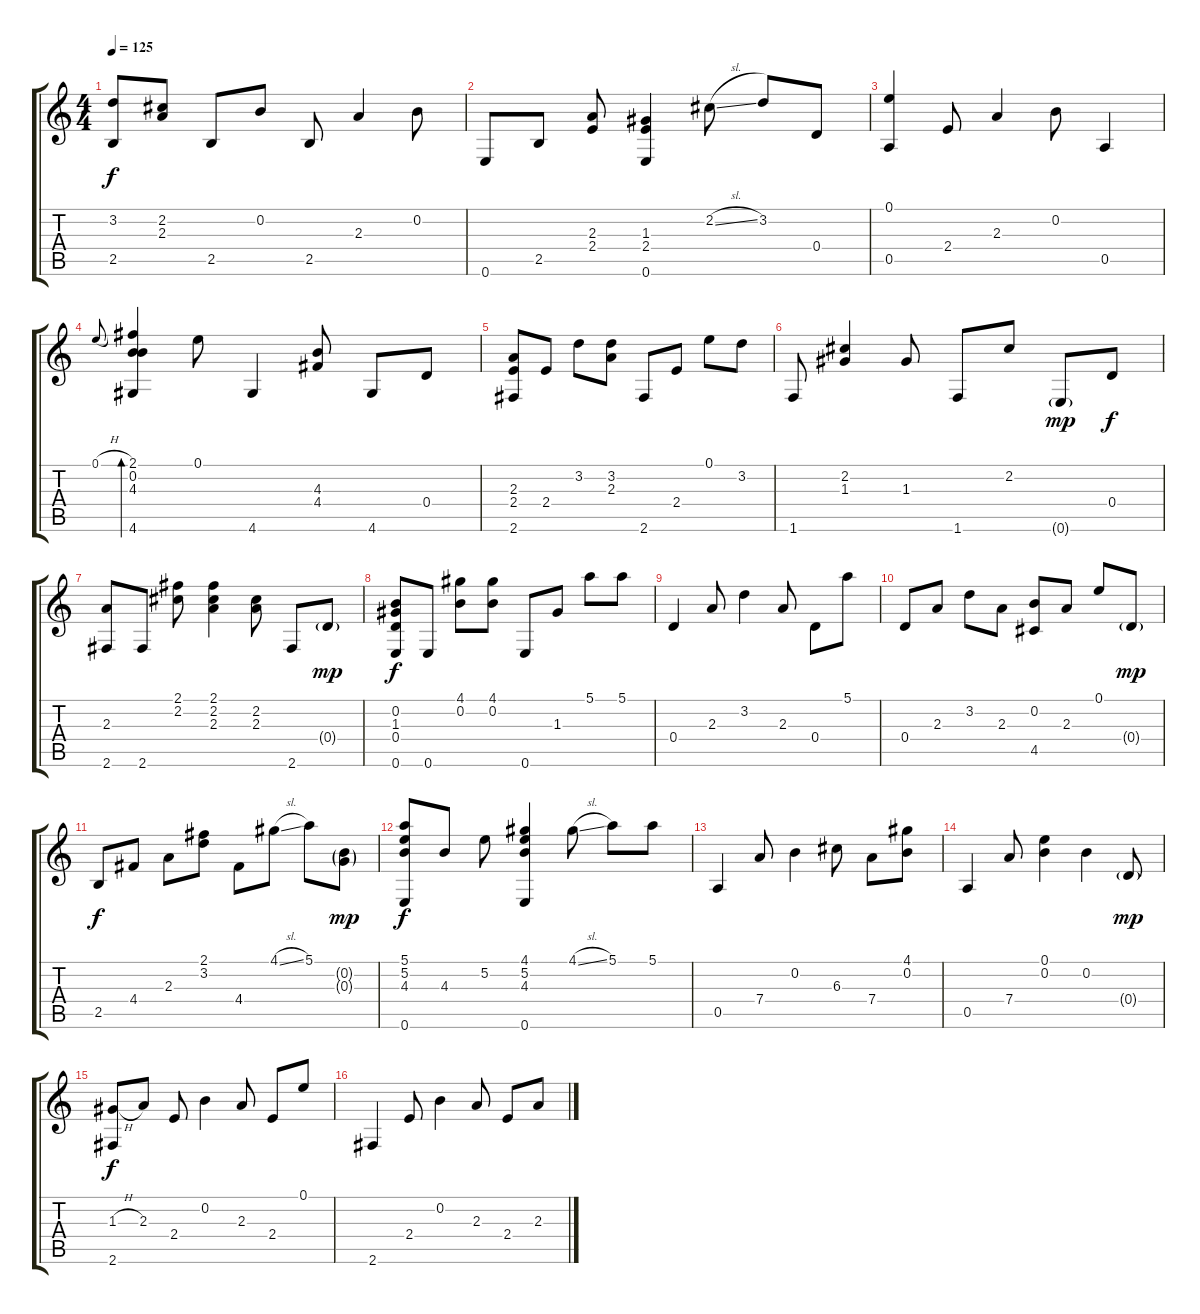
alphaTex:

\track "" {instrument acousticguitarsteel}
\staff {score tabs}
\tuning (E4 B3 G3 D3 A2 E2) {hide}
\ts (4 4)
\tempo 125
\clef g2
\ks c
(3.2 2.5).8{dy f} (2.2 2.3).8 2.5.8 0.2.8 2.5.8 2.3.4 0.2.8 |
0.6.8 2.5.8 (2.3 2.4).8 (1.3 2.4 0.6).4 2.2{sl}.8 3.2.8 0.4.8 |
(0.1 0.5).4 2.4.8 2.3.4 0.2.8 0.5.4 |
0.1{h}.8{gr onbeat} (2.1 0.2 4.3 4.6).4{bd 240} 0.1.8 4.6.4 (4.3 4.4).8 4.6.8 0.4.8 |
(2.3 2.4 2.6).8 2.4.8 3.2.8 (3.2 2.3).8 2.6.8 2.4.8 0.1.8 3.2.8 |
1.6.8 (2.2 1.3).4 1.3.8 1.6.8 2.2.8 0.6{g}.8{dy mp} 0.4.8{dy f} |
(2.3 2.6).8 2.6.8 (2.1 2.2).8 (2.1 2.2 2.3).4 (2.2 2.3).8 2.6.8 0.4{g}.8{dy mp} |
(0.2 1.3 0.4 0.6).8{dy f} 0.6.8 (4.1 0.2).8 (4.1 0.2).8 0.6.8 1.3.8 5.1.8 5.1.8 |
0.4.4 2.3.8 3.2.4 2.3.8 0.4.8 5.1.8 |
0.4.8 2.3.8 3.2.8 2.3.8 (0.2 4.5).8 2.3.8 0.1.8 0.4{g}.8{dy mp} |
2.5.8{dy f} 4.4.8 2.3.8 (2.1 3.2).8 4.4.8 4.1{sl}.8 5.1.8 (0.2{g} 0.3{g}).8{dy mp} |
(5.1 5.2 4.3 0.6).8{dy f} 4.3.8 5.2.8 (4.1 5.2 4.3 0.6).4 4.1{sl}.8 5.1.8 5.1.8 |
0.5.4 7.4.8 0.2.4 6.3.8 7.4.8 (4.1 0.2).8 |
0.5.4 7.4.8 (0.1 0.2).4 0.2.4 0.4{g}.8{dy mp} |
(1.3{h} 2.6).8{dy f} 2.3.8 2.4.8 0.2.4 2.3.8 2.4.8 0.1.8 |
2.6.4 2.4.8 0.2.4 2.3.8 2.4.8 2.3.8
